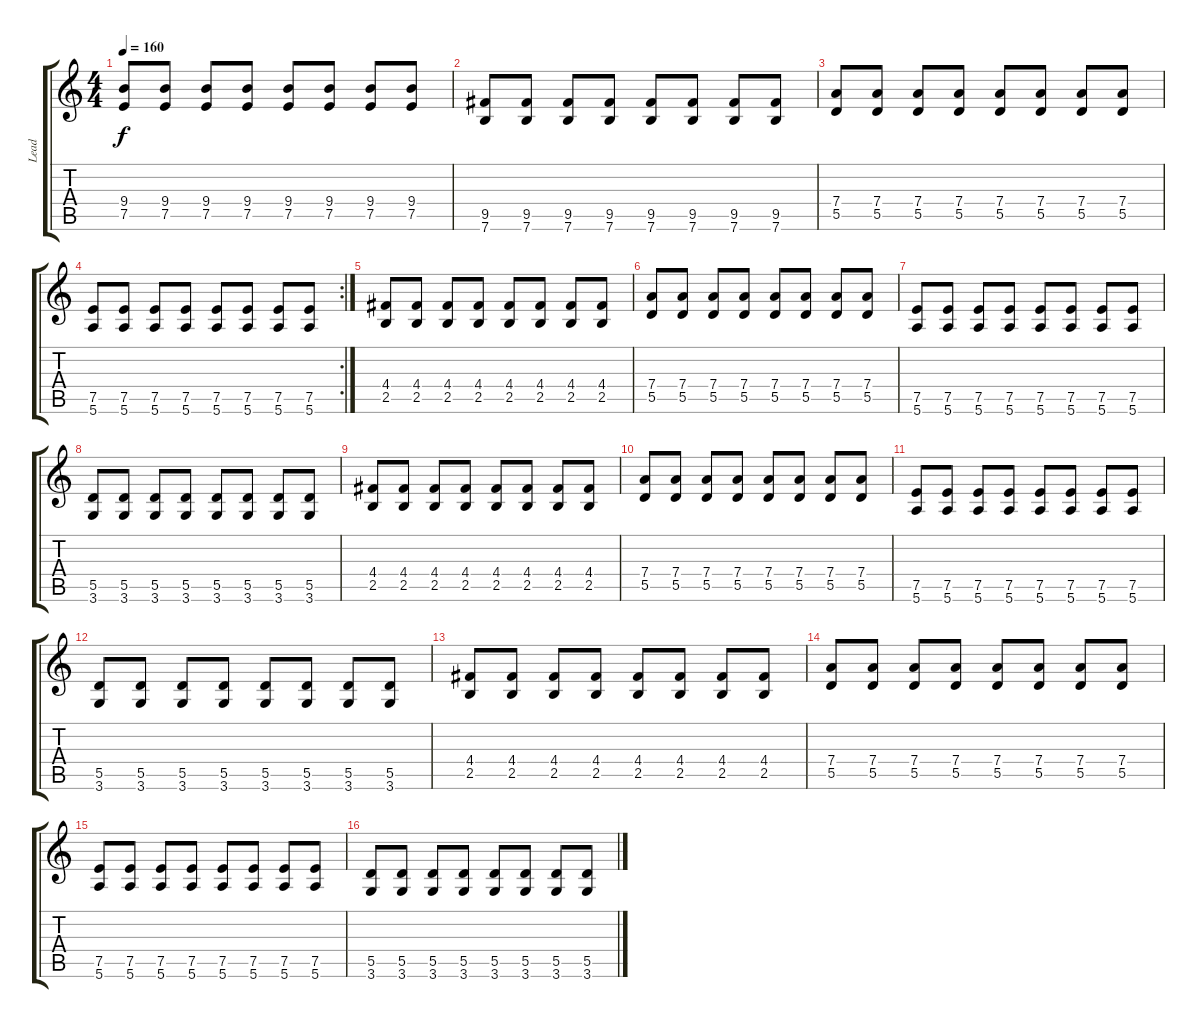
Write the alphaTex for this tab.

\track ("Lead" "Lead") {instrument electricguitarjazz}
\staff {score tabs}
\tuning (E4 B3 G3 D3 A2 E2) {hide}
\ts (4 4)
\tempo 160
\clef g2
\ks c
(9.4 7.5).8{dy f} (9.4 7.5).8 (9.4 7.5).8 (9.4 7.5).8 (9.4 7.5).8 (9.4 7.5).8 (9.4 7.5).8 (9.4 7.5).8 |
(9.5 7.6).8 (9.5 7.6).8 (9.5 7.6).8 (9.5 7.6).8 (9.5 7.6).8 (9.5 7.6).8 (9.5 7.6).8 (9.5 7.6).8 |
(7.4 5.5).8 (7.4 5.5).8 (7.4 5.5).8 (7.4 5.5).8 (7.4 5.5).8 (7.4 5.5).8 (7.4 5.5).8 (7.4 5.5).8 |
\rc 2
(7.5 5.6).8 (7.5 5.6).8 (7.5 5.6).8 (7.5 5.6).8 (7.5 5.6).8 (7.5 5.6).8 (7.5 5.6).8 (7.5 5.6).8 |
(4.4 2.5).8{instrument electricguitarjazz} (4.4 2.5).8 (4.4 2.5).8 (4.4 2.5).8 (4.4 2.5).8 (4.4 2.5).8 (4.4 2.5).8 (4.4 2.5).8 |
(7.4 5.5).8 (7.4 5.5).8 (7.4 5.5).8 (7.4 5.5).8 (7.4 5.5).8 (7.4 5.5).8 (7.4 5.5).8 (7.4 5.5).8 |
(7.5 5.6).8 (7.5 5.6).8 (7.5 5.6).8 (7.5 5.6).8 (7.5 5.6).8 (7.5 5.6).8 (7.5 5.6).8 (7.5 5.6).8 |
(5.5 3.6).8 (5.5 3.6).8 (5.5 3.6).8 (5.5 3.6).8 (5.5 3.6).8 (5.5 3.6).8 (5.5 3.6).8 (5.5 3.6).8 |
(4.4 2.5).8 (4.4 2.5).8 (4.4 2.5).8 (4.4 2.5).8 (4.4 2.5).8 (4.4 2.5).8 (4.4 2.5).8 (4.4 2.5).8 |
(7.4 5.5).8 (7.4 5.5).8 (7.4 5.5).8 (7.4 5.5).8 (7.4 5.5).8 (7.4 5.5).8 (7.4 5.5).8 (7.4 5.5).8 |
(7.5 5.6).8 (7.5 5.6).8 (7.5 5.6).8 (7.5 5.6).8 (7.5 5.6).8 (7.5 5.6).8 (7.5 5.6).8 (7.5 5.6).8 |
(5.5 3.6).8 (5.5 3.6).8 (5.5 3.6).8 (5.5 3.6).8 (5.5 3.6).8 (5.5 3.6).8 (5.5 3.6).8 (5.5 3.6).8 |
(4.4 2.5).8 (4.4 2.5).8 (4.4 2.5).8 (4.4 2.5).8 (4.4 2.5).8 (4.4 2.5).8 (4.4 2.5).8 (4.4 2.5).8 |
(7.4 5.5).8 (7.4 5.5).8 (7.4 5.5).8 (7.4 5.5).8 (7.4 5.5).8 (7.4 5.5).8 (7.4 5.5).8 (7.4 5.5).8 |
(7.5 5.6).8 (7.5 5.6).8 (7.5 5.6).8 (7.5 5.6).8 (7.5 5.6).8 (7.5 5.6).8 (7.5 5.6).8 (7.5 5.6).8 |
(5.5 3.6).8 (5.5 3.6).8 (5.5 3.6).8 (5.5 3.6).8 (5.5 3.6).8 (5.5 3.6).8 (5.5 3.6).8 (5.5 3.6).8
